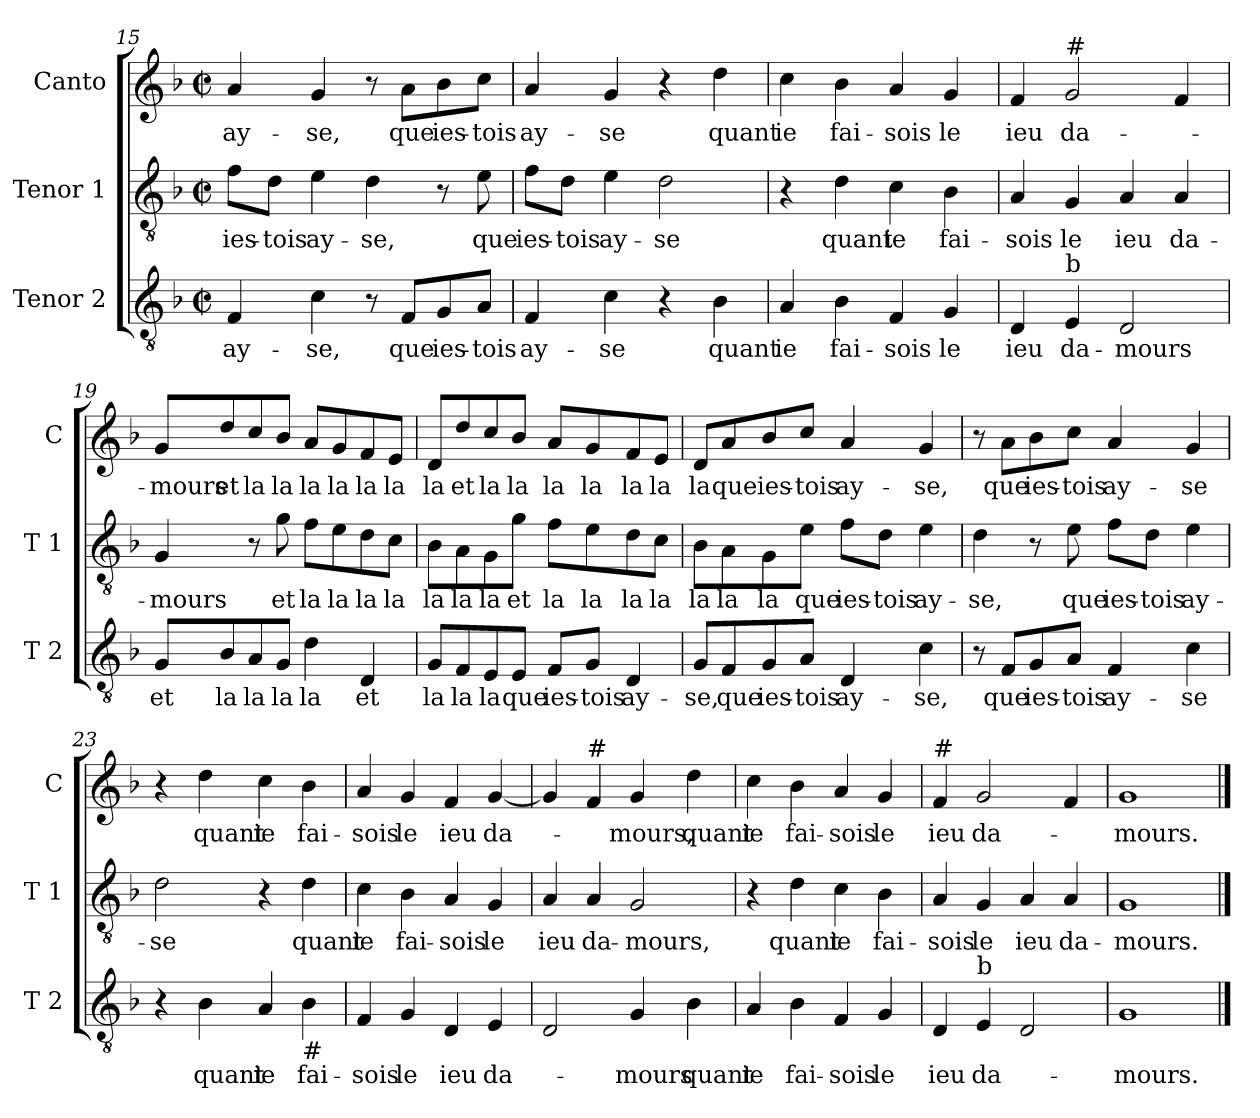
**kern	**text	**kern	**text	**kern	**text
*part3	*part3	*part2	*part2	*part1	*part1
*staff3	*staff3	*staff2	*staff2	*staff1	*staff1
*I"Tenor 2	*	*I"Tenor 1	*	*I"Canto	*
*I'T 2	*	*I'T 1	*	*I'C	*
*clefGv2	*	*clefGv2	*	*clefG2	*
*k[b-]	*	*k[b-]	*	*k[b-]	*
*F:	*	*F:	*	*F:	*
*M2/2	*	*M2/2	*	*M2/2	*
*met(c|)	*	*met(c|)	*	*met(c|)	*
=15	=15	=15	=15	=15	=15
!	!LO:LY:b	!	!LO:LY:b	!	!LO:LY:b
4F/	ay-	8f\L	ies-	4a/	ay-
!	!	!	!LO:LY:b	!	!
.	.	8d\J	-tois	.	.
!	!LO:LY:b	!	!LO:LY:b	!	!LO:LY:b
4c\	-se,	4e\	ay-	4g/	-se,
!	!	!	!LO:LY:b	!	!
8r	.	4d\	-se,	8r	.
!	!LO:LY:b	!	!	!	!LO:LY:b
8F/L	que	.	.	8a\L	que
!	!LO:LY:b	!	!	!	!LO:LY:b
8G/	ies-	8r	.	8b-\	ies-
!	!LO:LY:b	!	!LO:LY:b	!	!LO:LY:b
8A/J	-tois	8e\	que	8cc\J	-tois
=16	=16	=16	=16	=16	=16
!	!LO:LY:b	!	!LO:LY:b	!	!LO:LY:b
4F/	ay-	8f\L	ies-	4a/	ay-
!	!	!	!LO:LY:b	!	!
.	.	8d\J	-tois	.	.
!	!LO:LY:b	!	!LO:LY:b	!	!LO:LY:b
4c\	-se	4e\	ay-	4g/	-se
!	!	!	!LO:LY:b	!	!
4r	.	2d\	-se	4r	.
!	!LO:LY:b	!	!	!	!LO:LY:b
4B-\	quant	.	.	4dd\	quant
!!LO:LB:g=z
=17	=17	=17	=17	=17	=17
!	!LO:LY:b	!	!	!	!LO:LY:b
4A/	ie	4r	.	4cc\	ie
!	!LO:LY:b	!	!LO:LY:b	!	!LO:LY:b
4B-\	fai-	4d\	quant	4b-\	fai-
!	!LO:LY:b	!	!LO:LY:b	!	!LO:LY:b
4F/	-sois	4c\	ie	4a/	-sois
!	!LO:LY:b	!	!LO:LY:b	!	!LO:LY:b
4G/	le	4B-\	fai-	4g/	le
=18	=18	=18	=18	=18	=18
!	!LO:LY:b	!	!LO:LY:b	!	!LO:LY:b
4D/	ieu	4A/	-sois	4f/	ieu
!	!	!	!	!LO:TX:a:t=#	!
!LO:TX:a:t=b	!	!	!	!	!
!	!LO:LY:b	!	!LO:LY:b	!	!LO:LY:b
4E/	da-	4G/	le	2g/	da-
!	!LO:LY:b	!	!LO:LY:b	!	!
2D/	-mours	4A/	ieu	.	.
!	!	!	!LO:LY:b	!	!
.	.	4A/	da-	4f/	.
=19	=19	=19	=19	=19	=19
!	!LO:LY:b	!	!LO:LY:b	!	!LO:LY:b
8G/L	et	4G/	-mours	8g/L	-mours
!	!LO:LY:b	!	!	!	!LO:LY:b
8B-/	la	.	.	8dd/	et
!	!LO:LY:b	!	!	!	!LO:LY:b
8A/	la	8r	.	8cc/	la
!	!LO:LY:b	!	!LO:LY:b	!	!LO:LY:b
8G/J	la	8g\	et	8b-/J	la
!	!LO:LY:b	!	!LO:LY:b	!	!LO:LY:b
4d\	la	8f\L	la	8a/L	la
!	!	!	!LO:LY:b	!	!LO:LY:b
.	.	8e\	la	8g/	la
!	!LO:LY:b	!	!LO:LY:b	!	!LO:LY:b
4D/	et	8d\	la	8f/	la
!	!	!	!LO:LY:b	!	!LO:LY:b
.	.	8c\J	la	8e/J	la
=20	=20	=20	=20	=20	=20
!	!LO:LY:b	!	!LO:LY:b	!	!LO:LY:b
8G/L	la	8B-\L	la	8d/L	la
!	!LO:LY:b	!	!LO:LY:b	!	!LO:LY:b
8F/	la	8A\	la	8dd/	et
!	!LO:LY:b	!	!LO:LY:b	!	!LO:LY:b
8E/	la	8G\	la	8cc/	la
!	!LO:LY:b	!	!LO:LY:b	!	!LO:LY:b
8E/J	que	8g\J	et	8b-/J	la
!	!LO:LY:b	!	!LO:LY:b	!	!LO:LY:b
8F/L	ies-	8f\L	la	8a/L	la
!	!LO:LY:b	!	!LO:LY:b	!	!LO:LY:b
8G/J	-tois	8e\	la	8g/	la
!	!LO:LY:b	!	!LO:LY:b	!	!LO:LY:b
4D/	ay-	8d\	la	8f/	la
!	!	!	!LO:LY:b	!	!LO:LY:b
.	.	8c\J	la	8e/J	la
!!LO:LB:g=z
=21	=21	=21	=21	=21	=21
!	!LO:LY:b	!	!LO:LY:b	!	!LO:LY:b
8G/L	-se,	8B-\L	la	8d/L	la
!	!LO:LY:b	!	!LO:LY:b	!	!LO:LY:b
8F/	que	8A\	la	8a/	que
!	!LO:LY:b	!	!LO:LY:b	!	!LO:LY:b
8G/	ies-	8G\	la	8b-/	ies-
!	!LO:LY:b	!	!LO:LY:b	!	!LO:LY:b
8A/J	-tois	8e\J	que	8cc/J	-tois
!	!LO:LY:b	!	!LO:LY:b	!	!LO:LY:b
4D/	ay-	8f\L	ies-	4a/	ay-
!	!	!	!LO:LY:b	!	!
.	.	8d\J	-tois	.	.
!	!LO:LY:b	!	!LO:LY:b	!	!LO:LY:b
4c\	-se,	4e\	ay-	4g/	-se,
=22	=22	=22	=22	=22	=22
!	!	!	!LO:LY:b	!	!
8r	.	4d\	-se,	8r	.
!	!LO:LY:b	!	!	!	!LO:LY:b
8F/L	que	.	.	8a\L	que
!	!LO:LY:b	!	!	!	!LO:LY:b
8G/	ies-	8r	.	8b-\	ies-
!	!LO:LY:b	!	!LO:LY:b	!	!LO:LY:b
8A/J	-tois	8e\	que	8cc\J	-tois
!	!LO:LY:b	!	!LO:LY:b	!	!LO:LY:b
4F/	ay-	8f\L	ies-	4a/	ay-
!	!	!	!LO:LY:b	!	!
.	.	8d\J	-tois	.	.
!	!LO:LY:b	!	!LO:LY:b	!	!LO:LY:b
4c\	-se	4e\	ay-	4g/	-se
=23	=23	=23	=23	=23	=23
!	!	!	!LO:LY:b	!	!
4r	.	2d\	-se	4r	.
!	!LO:LY:b	!	!	!	!LO:LY:b
4B-\	quant	.	.	4dd\	quant
!	!LO:LY:b	!	!	!	!LO:LY:b
4A/	ie	4r	.	4cc\	ie
!LO:TX:b:t=#	!	!	!	!	!
!	!LO:LY:b	!	!LO:LY:b	!	!LO:LY:b
4B-\	fai-	4d\	quant	4b-\	fai-
=24	=24	=24	=24	=24	=24
!	!LO:LY:b	!	!LO:LY:b	!	!LO:LY:b
4F/	-sois	4c\	ie	4a/	-sois
!	!LO:LY:b	!	!LO:LY:b	!	!LO:LY:b
4G/	le	4B-\	fai-	4g/	le
!	!LO:LY:b	!	!LO:LY:b	!	!LO:LY:b
4D/	ieu	4A/	-sois	4f/	ieu
!	!LO:LY:b	!	!LO:LY:b	!	!LO:LY:b
4E/	da-	4G/	le	[4g/	da-
!!LO:LB:g=z
=25	=25	=25	=25	=25	=25
!	!	!	!LO:LY:b	!	!
2D/	.	4A/	ieu	4g/]	.
!	!	!	!	!LO:TX:a:t=#	!
!	!	!	!LO:LY:b	!	!
.	.	4A/	da-	4f/	.
!	!LO:LY:b	!	!LO:LY:b	!	!LO:LY:b
4G/	-mours	2G/	-mours,	4g/	-mours,
!	!LO:LY:b	!	!	!	!LO:LY:b
4B-\	quant	.	.	4dd\	quant
=26	=26	=26	=26	=26	=26
!	!LO:LY:b	!	!	!	!LO:LY:b
4A/	ie	4r	.	4cc\	ie
!	!LO:LY:b	!	!LO:LY:b	!	!LO:LY:b
4B-\	fai-	4d\	quant	4b-\	fai-
!	!LO:LY:b	!	!LO:LY:b	!	!LO:LY:b
4F/	-sois	4c\	ie	4a/	-sois
!	!LO:LY:b	!	!LO:LY:b	!	!LO:LY:b
4G/	le	4B-\	fai-	4g/	le
=27	=27	=27	=27	=27	=27
!	!	!	!	!LO:TX:a:t=#	!
!	!LO:LY:b	!	!LO:LY:b	!	!LO:LY:b
4D/	ieu	4A/	-sois	4f/	ieu
!LO:TX:a:t=b	!	!	!	!	!
!	!LO:LY:b	!	!LO:LY:b	!	!LO:LY:b
4E/	da-	4G/	le	2g/	da-
!	!	!	!LO:LY:b	!	!
2D/	.	4A/	ieu	.	.
!	!	!	!LO:LY:b	!	!
.	.	4A/	da-	4f/	.
=28	=28	=28	=28	=28	=28
!	!LO:LY:b	!	!LO:LY:b	!	!LO:LY:b
1G	-mours.	1G	-mours.	1g	-mours.
==	==	==	==	==	==
*-	*-	*-	*-	*-	*-
